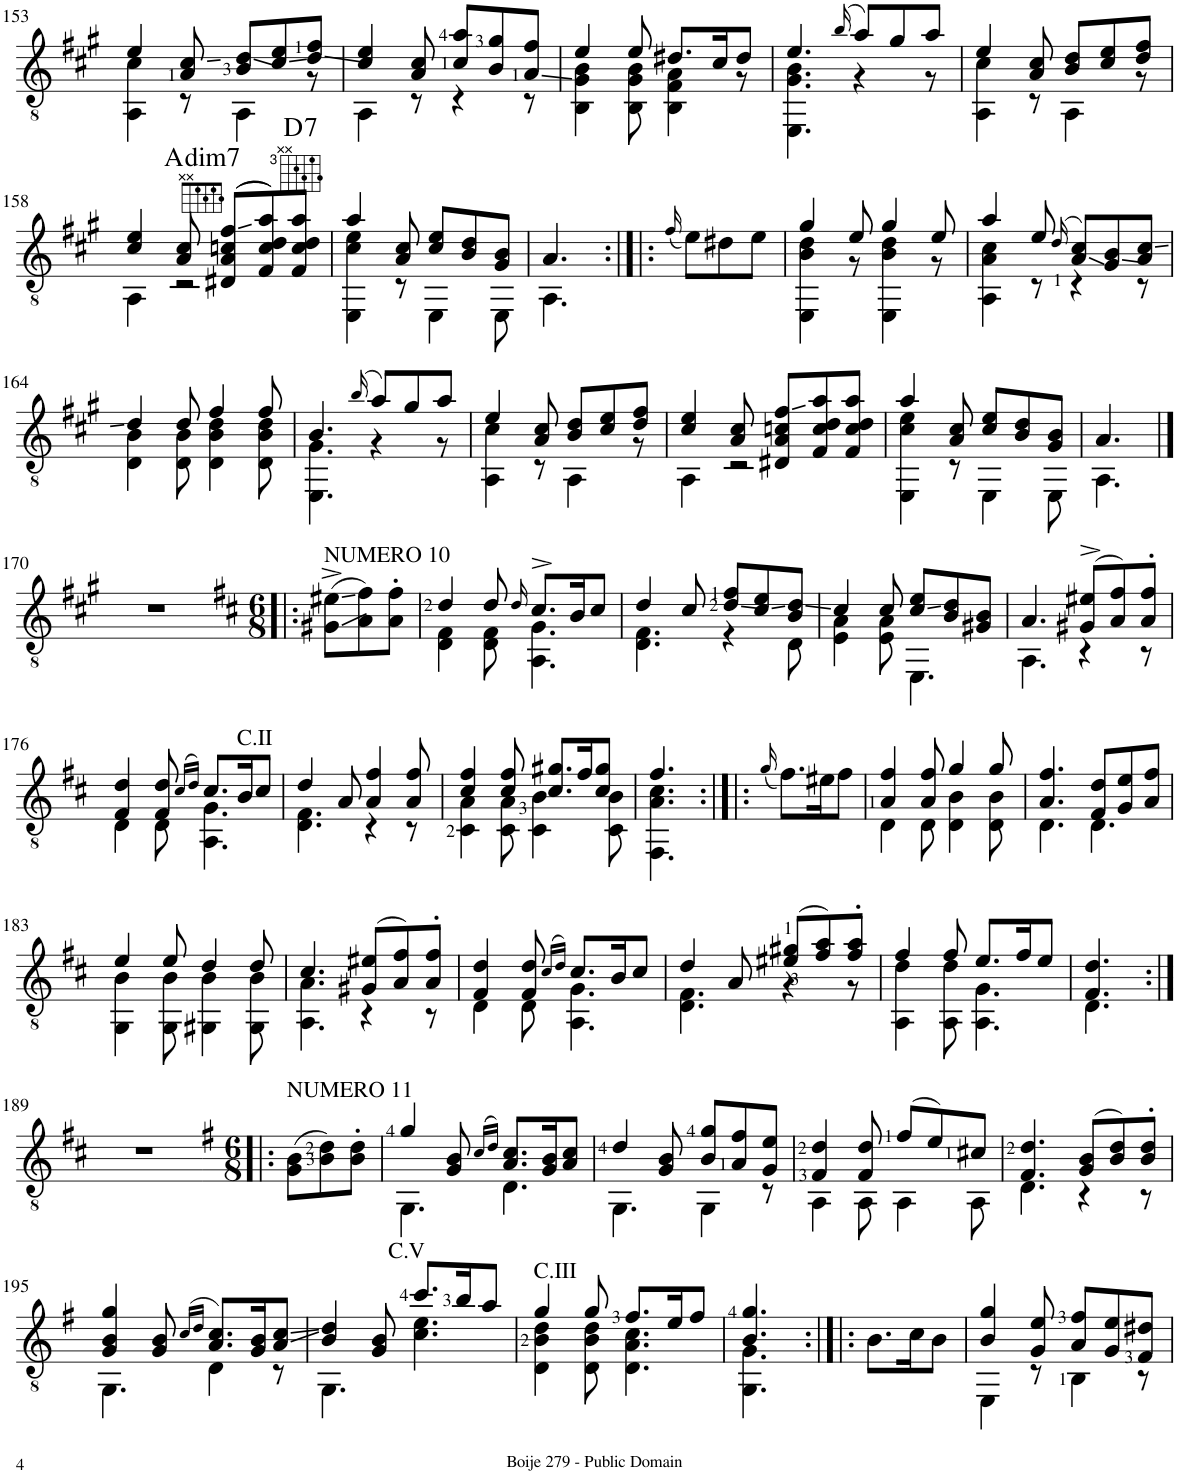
**kern	**harte
*part1	*part1
*staff1	*
*I"Guitar	*
*I'Guit.	*
!!LO:PB:g=z
*clefGv2	*
*k[f#c#g#]	*
*M6/8	*
=153	=153
*^	*
4e/	4AA\ 4c#\	.
8A/ 8c#/	8r	.
8B/ 8d/L	4AA\	.
8c#/ 8e/	.	.
8d/ 8f#/J	8r	.
=154	=154	=154
4c#/ 4e/	4AA\	.
8A/ 8c#/	8r	.
8c#/ 8a/L	4r	.
8B/ 8g#/	.	.
8A/ 8f#/J	8r	.
=155	=155	=155
4e/	4BB\ 4G#\ 4B\	.
8e/	8BB\ 8G#\ 8B\	.
8.d#X/L	4BB\ 4F#\ 4A\	.
16c#/K	.	.
8d#/J	8r	.
=156	=156	=156
4.e/	4.EE\ 4.G#\ 4.B\	.
(16qb/	.	.
8a/L)	4r	.
8g#/	.	.
8a/J	8r	.
=157	=157	=157
4e/	4AA\ 4c#\	.
8A/ 8c#/	8r	.
8B/ 8d/L	4AA\	.
8c#/ 8e/	.	.
8d/ 8f#/J	8r	.
!!LO:LB:g=z	!!
=158	=158	=158
4c#/ 4e/	4AA\	.
8A/ 8c#/	2r	.
!	!	!LO:H:kt=dim7
((8D#X/ 8A/ 8cn/ 8f#/L	.	A:dim7
8F#/ 8c/ 8d/ 8a/))	.	.
!	!	!LO:H:kt=7
8F#/ 8c/ 8d/ 8a/J	.	D:7
=159	=159	=159
4a/	4EE\ 4c#\ 4e\	.
8A/ 8c#/	8r	.
8c#/ 8e/L	4EE\	.
8B/ 8d/	.	.
8G#/ 8B/J	8EE\	.
=160	=160	=160
4.A/	4.AA\	.
*v	*v	*
=161:|!|:	=161:|!|:
(16qf#/	.
8e\L)	.
8d#X\	.
8e\J	.
=162	=162
*^	*
4g#/	4EE\ 4B\ 4d\	.
8e/	8r	.
4g#/	4EE\ 4B\ 4d\	.
8e/	8r	.
=163	=163	=163
4a/	4AA\ 4A\ 4c#\	.
8e/	8r	.
(16qd/	.	.
8A/ 8c#/L)	4r	.
8G#/ 8B/	.	.
8A/ 8c#/J	8r	.
!!LO:LB:g=z	!!
=164	=164	=164
4d/	4D\ 4B\	.
8d/	8D\ 8B\	.
4f#/	4D\ 4B\ 4d\	.
8f#/	8D\ 8B\ 8d\	.
=165	=165	=165
4.B/	4.EE\ 4.G#\	.
(16qb/	.	.
8a/L)	4r	.
8g#/	.	.
8a/J	8r	.
=166	=166	=166
4e/	4AA\ 4c#\	.
8A/ 8c#/	8r	.
8B/ 8d/L	4AA\	.
8c#/ 8e/	.	.
8d/ 8f#/J	8r	.
=167	=167	=167
4c#/ 4e/	4AA\	.
8A/ 8c#/	2r	.
8D#X/ 8A/ 8cn/ 8f#/L	.	.
8F#/ 8c/ 8d/ 8a/	.	.
8F#/ 8c/ 8d/ 8a/J	.	.
=168	=168	=168
4a/	4EE\ 4c#\ 4e\	.
8A/ 8c#/	8r	.
8c#/ 8e/L	4EE\	.
8B/ 8d/	.	.
8G#/ 8B/J	8EE\	.
=169	=169	=169
4.A/	4.AA\	.
*v	*v	*
!!LO:LB:g=z
==170	==170
2.r	.
=171!|:	=171!|:
*k[f#c#]	*
*M6/8	*
!LO:TX:a:t=NUMERO 10	!
(8G#X\^ 8e#X\^L	.
8A\ 8f#\)	.
8A\' 8f#\'J	.
=172	=172
*^	*
4d/	4D\ 4F#\	.
8d/	8D\ 8F#\	.
16qd/	.	.
8.c#^/L	4.AA\ 4.G\	.
16B/K	.	.
8c#/J	.	.
=173	=173	=173
4d/	4.D\ 4.F#\	.
8c#/	.	.
8d/ 8f#/L	4r	.
8c#/ 8e/	.	.
8B/ 8d/J	8D\	.
=174	=174	=174
4c#/	4E\ 4A\	.
8c#/	8E\ 8A\	.
8c#/ 8e/L	4.EE\	.
8B/ 8d/	.	.
8G#X/ 8B/J	.	.
=175	=175	=175
4.A/	4.AA\	.
(8G#X/^ 8e#X/^L	4r	.
8A/ 8f#/)	.	.
8A/' 8f#/'J	8r	.
!!LO:LB:g=z	!!
=176	=176	=176
4F#/ 4d/	4D\	.
8F#/ 8d/	8D\	.
(16qc#/LL	.	.
16qd/JJ)	.	.
8.c#/L	4.AA\ 4.G\	.
!LO:TX:a:t=C.II	!	!
16B/K	.	.
8c#/J	.	.
=177	=177	=177
4d/	4.D\ 4.F#\	.
8A/	.	.
4A/ 4f#/	4r	.
8A/ 8f#/	8r	.
=178	=178	=178
4c#/ 4f#/	4C#\ 4A\	.
8c#/ 8f#/	8C#\ 8A\	.
8.c#/ 8.g#X/L	4C#\ 4B\	.
16f#/K	.	.
8c#/ 8g#/J	8C#\ 8B\	.
=179	=179	=179
4.f#/	4.FF#\ 4.A\ 4.c#\	.
*v	*v	*
=180:|!|:	=180:|!|:
(16qg/	.
8.f#\L)	.
16e#X\K	.
8f#\J	.
=181	=181
*^	*
4A/ 4f#/	4D\	.
8A/ 8f#/	8D\	.
4g/	4D\ 4B\	.
8g/	8D\ 8B\	.
=182	=182	=182
4.A/ 4.f#/	4.D\	.
8F#/ 8d/L	4.D\	.
8G/ 8e/	.	.
8A/ 8f#/J	.	.
!!LO:LB:g=z	!!
=183	=183	=183
4e/	4GG\ 4B\	.
8e/	8GG\ 8B\	.
4d/	4GG#X\ 4B\	.
8d/	8GG#\ 8B\	.
=184	=184	=184
4.c#/	4.AA\ 4.A\	.
(8G#X/ 8e#X/L	4r	.
8A/ 8f#/)	.	.
8A/' 8f#/'J	8r	.
=185	=185	=185
4F#/ 4d/	4D\	.
8F#/ 8d/	8D\	.
(16qc#/LL	.	.
16qd/JJ)	.	.
8.c#/L	4.AA\ 4.G\	.
16B/K	.	.
8c#/J	.	.
=186	=186	=186
4d/	4.D\ 4.F#\	.
8A/	.	.
(8e#X/ 8g#X/L	4r	.
8f#/ 8a/)	.	.
8f#/' 8a/'J	8r	.
=187	=187	=187
4f#/	4AA\ 4d\	.
8f#/	8AA\ 8d\	.
8.e/L	4.AA\ 4.G\	.
16f#/K	.	.
8e/J	.	.
=188	=188	=188
4.F#/ 4.d/	4.D\	.
*v	*v	*
!!LO:LB:g=z
=189:|!	=189:|!
2.r	.
=190!|:	=190!|:
*k[f#]	*
*M6/8	*
!LO:TX:a:t=NUMERO 11	!
(8G\ 8B\L	.
8B\ 8d\)	.
8B\' 8d\'J	.
=191	=191
*^	*
4g/	4.GG\	.
8G/ 8B/	.	.
(16qc/LL	.	.
16qd/JJ)	.	.
8.A/ 8.c/L	4.D\	.
16G/ 16B/K	.	.
8A/ 8c/J	.	.
=192	=192	=192
4d/	4.GG\	.
8G/ 8B/	.	.
8B/ 8g/L	4GG\	.
8A/ 8f#/	.	.
8G/ 8e/J	8r	.
=193	=193	=193
4F#/ 4d/	4AA\	.
8F#/ 8d/	8AA\	.
(8f#/L	4AA\	.
8e/)	.	.
8c#X/J	8AA\	.
=194	=194	=194
4.F#/ 4.d/	4.D\	.
(8G/ 8B/L	4r	.
8B/ 8d/)	.	.
8B/' 8d/'J	8r	.
!!LO:LB:g=z	!!
=195	=195	=195
4G/ 4B/ 4g/	4.GG\	.
8G/ 8B/	.	.
(16qc/LL	.	.
16qd/JJ	.	.
8.A/ 8.c/L)	4D\	.
16G/ 16B/K	.	.
8A/ 8c/J	8r	.
=196	=196	=196
4B/ 4d/	4.GG\	.
8G/ 8B/	.	.
!LO:TX:a:t=C.V	!	!
8.cc/L	4.c\ 4.e\	.
16b/K	.	.
8a/J	.	.
=197	=197	=197
!LO:TX:a:t=C.III	!	!
4g/	4D\ 4B\ 4d\	.
8g/	8D\ 8B\ 8d\	.
8.f#/L	4.D\ 4.A\ 4.c\	.
16e/K	.	.
8f#/J	.	.
=198	=198	=198
4.B/ 4.g/	4.GG\ 4.G\	.
*v	*v	*
=199:|!|:	=199:|!|:
8.B\L	.
16c\K	.
8B\J	.
=200	=200
*^	*
4B/ 4g/	4EE\	.
8G/ 8e/	8r	.
8A/ 8f#/L	4BB\	.
8G/ 8e/	.	.
8F#/ 8d#X/J	8r	.
*v	*v	*
=	=
*-	*-
